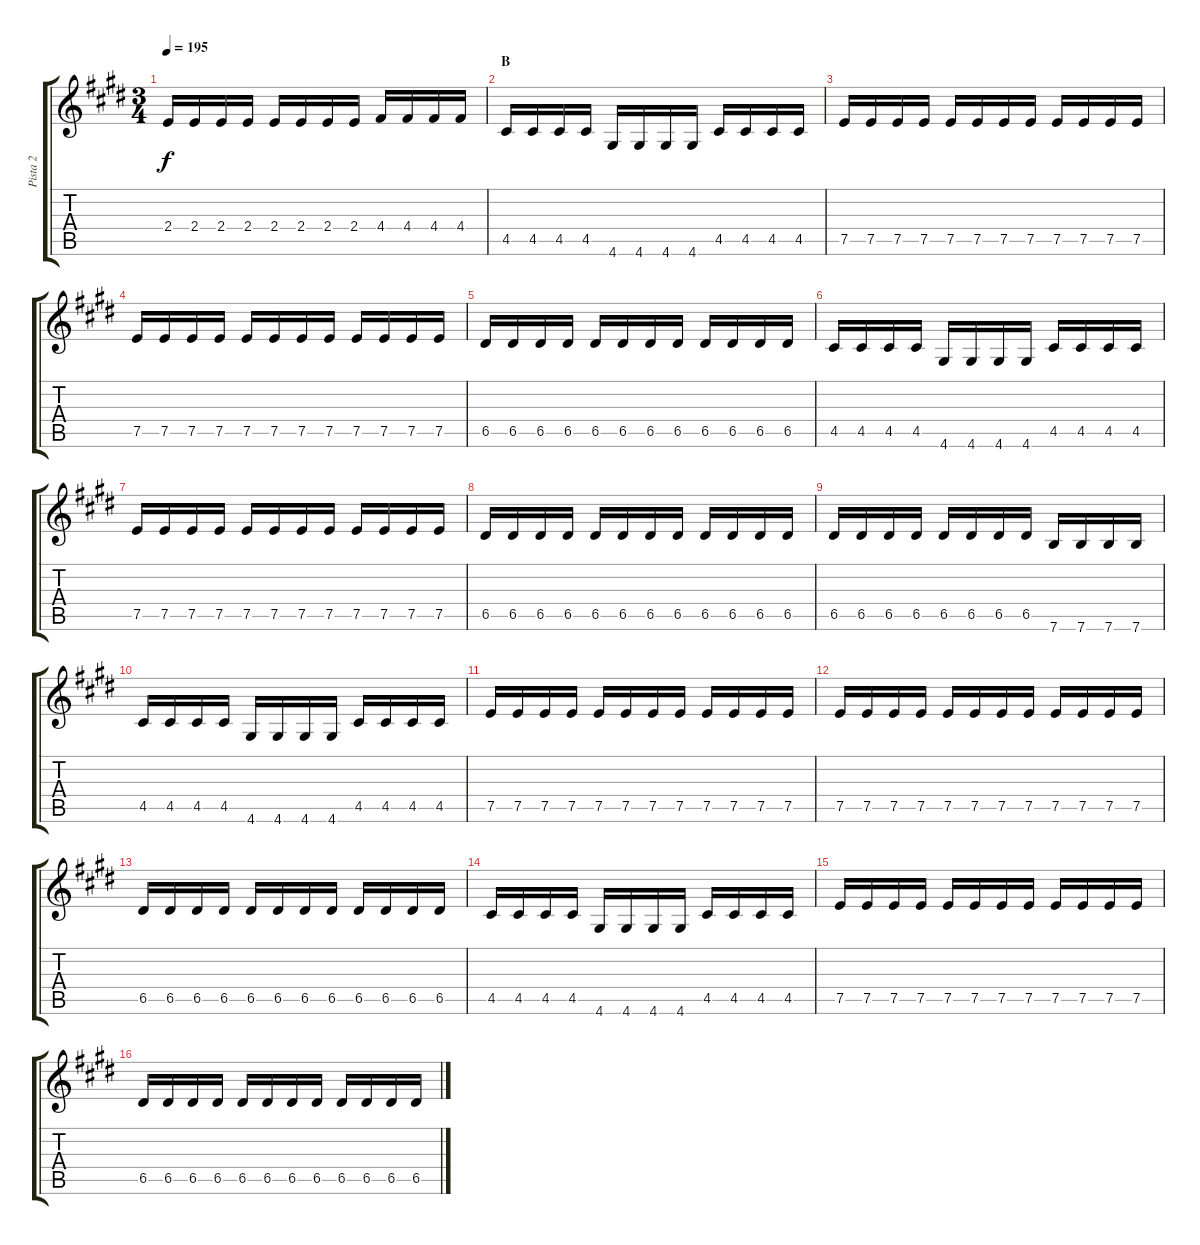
\track ("Pista 2" "Pista 2") {instrument distortionguitar}
\staff {score tabs}
\tuning (E4 B3 G3 D3 A2 E2) {hide}
\ts (3 4)
\tempo 195
\clef g2
\ks e
2.4.16{dy f} 2.4.16 2.4.16 2.4.16 2.4.16 2.4.16 2.4.16 2.4.16 4.4.16 4.4.16 4.4.16 4.4.16 |
\section ("" "B")
4.5.16 4.5.16 4.5.16 4.5.16 4.6.16 4.6.16 4.6.16 4.6.16 4.5.16 4.5.16 4.5.16 4.5.16 |
7.5.16 7.5.16 7.5.16 7.5.16 7.5.16 7.5.16 7.5.16 7.5.16 7.5.16 7.5.16 7.5.16 7.5.16 |
7.5.16 7.5.16 7.5.16 7.5.16 7.5.16 7.5.16 7.5.16 7.5.16 7.5.16 7.5.16 7.5.16 7.5.16 |
6.5.16 6.5.16 6.5.16 6.5.16 6.5.16 6.5.16 6.5.16 6.5.16 6.5.16 6.5.16 6.5.16 6.5.16 |
4.5.16 4.5.16 4.5.16 4.5.16 4.6.16 4.6.16 4.6.16 4.6.16 4.5.16 4.5.16 4.5.16 4.5.16 |
7.5.16 7.5.16 7.5.16 7.5.16 7.5.16 7.5.16 7.5.16 7.5.16 7.5.16 7.5.16 7.5.16 7.5.16 |
6.5.16 6.5.16 6.5.16 6.5.16 6.5.16 6.5.16 6.5.16 6.5.16 6.5.16 6.5.16 6.5.16 6.5.16 |
6.5.16 6.5.16 6.5.16 6.5.16 6.5.16 6.5.16 6.5.16 6.5.16 7.6.16 7.6.16 7.6.16 7.6.16 |
4.5.16 4.5.16 4.5.16 4.5.16 4.6.16 4.6.16 4.6.16 4.6.16 4.5.16 4.5.16 4.5.16 4.5.16 |
7.5.16 7.5.16 7.5.16 7.5.16 7.5.16 7.5.16 7.5.16 7.5.16 7.5.16 7.5.16 7.5.16 7.5.16 |
7.5.16 7.5.16 7.5.16 7.5.16 7.5.16 7.5.16 7.5.16 7.5.16 7.5.16 7.5.16 7.5.16 7.5.16 |
6.5.16 6.5.16 6.5.16 6.5.16 6.5.16 6.5.16 6.5.16 6.5.16 6.5.16 6.5.16 6.5.16 6.5.16 |
4.5.16 4.5.16 4.5.16 4.5.16 4.6.16 4.6.16 4.6.16 4.6.16 4.5.16 4.5.16 4.5.16 4.5.16 |
7.5.16 7.5.16 7.5.16 7.5.16 7.5.16 7.5.16 7.5.16 7.5.16 7.5.16 7.5.16 7.5.16 7.5.16 |
6.5.16 6.5.16 6.5.16 6.5.16 6.5.16 6.5.16 6.5.16 6.5.16 6.5.16 6.5.16 6.5.16 6.5.16
